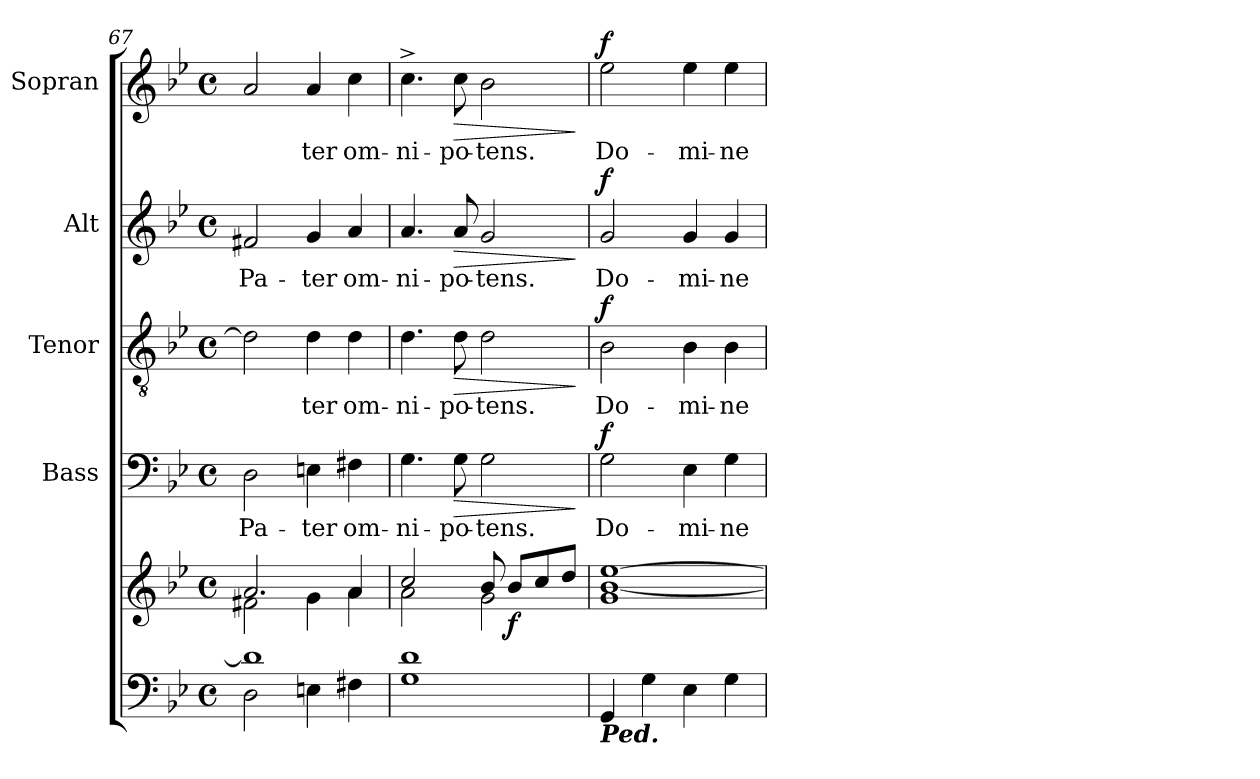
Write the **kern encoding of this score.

**kern	**kern	**dynam	**kern	**text	**dynam	**kern	**text	**dynam	**kern	**text	**dynam	**kern	**text	**dynam
*part5	*part5	*part5	*part4	*part4	*part4	*part3	*part3	*part3	*part2	*part2	*part2	*part1	*part1	*part1
*staff6	*staff5	*staff5/6	*staff4	*staff4	*staff4	*staff3	*staff3	*staff3	*staff2	*staff2	*staff2	*staff1	*staff1	*staff1
*	*	*	*I"Bass	*	*	*I"Tenor	*	*	*I"Alt	*	*	*I"Sopran	*	*
*	*	*	*I'B.	*	*	*I'T.	*	*	*I'A.	*	*	*I'S.	*	*
*clefF4	*clefG2	*	*clefF4	*	*	*clefGv2	*	*	*clefG2	*	*	*clefG2	*	*
*k[b-e-]	*k[b-e-]	*	*k[b-e-]	*	*	*k[b-e-]	*	*	*k[b-e-]	*	*	*k[b-e-]	*	*
*B-:	*B-:	*	*B-:	*	*	*B-:	*	*	*B-:	*	*	*B-:	*	*
*M4/4	*M4/4	*	*M4/4	*	*	*M4/4	*	*	*M4/4	*	*	*M4/4	*	*
*met(c)	*met(c)	*	*met(c)	*	*	*met(c)	*	*	*met(c)	*	*	*met(c)	*	*
=67	=67	=67	=67	=67	=67	=67	=67	=67	=67	=67	=67	=67	=67	=67
*^	*^	*	*	*	*	*	*	*	*	*	*	*	*	*
!	!	!	!	!	!	!LO:LY:b	!	!	!	!	!	!LO:LY:b	!	!	!	!
1d]	2D\	2.a/	2f#X\	.	2D\	Pa-	.	2d\]	.	.	2f#X/	Pa-	.	2a/	.	.
!	!	!	!	!	!	!LO:LY:b	!	!	!LO:LY:b	!	!	!LO:LY:b	!	!	!LO:LY:b	!
.	4En\	.	4g\	.	4En\	-ter	.	4d\	-ter	.	4g/	-ter	.	4a/	-ter	.
!	!	!	!	!	!	!LO:LY:b	!	!	!LO:LY:b	!	!	!LO:LY:b	!	!	!LO:LY:b	!
.	4F#X\	4a/	4a\	.	4F#X\	om-	.	4d\	om-	.	4a/	om-	.	4cc\	om-	.
!!LO:PB:g=z
=68	=68	=68	=68	=68	=68	=68	=68	=68	=68	=68	=68	=68	=68	=68	=68	=68
!	!	!	!	!	!	!LO:LY:b	!	!	!LO:LY:b	!	!	!LO:LY:b	!	!	!LO:LY:b	!
*v	*v	*	*	*	*	*	*	*	*	*	*	*	*	*	*	*
1G 1d	2cc/	2a\	.	4.G\	-ni-	.	4.d\	-ni-	.	4.a/	-ni-	.	4.cc^>\	-ni-	.
!	!	!	!	!	!LO:LY:b	!LO:HP:b	!	!LO:LY:b	!LO:HP:b	!	!LO:LY:b	!LO:HP:b	!	!LO:LY:b	!LO:HP:b
.	.	.	.	8G\	-po-	>	8d\	-po-	>	8a/	-po-	>	8cc\	-po-	>
!	!	!	!	!	!LO:LY:b	!	!	!LO:LY:b	!	!	!LO:LY:b	!	!	!LO:LY:b	!
.	8b-/	2g\	.	2G\	-tens.	.	2d\	-tens.	.	2g/	-tens.	.	2b-\	-tens.	.
!	!	!	!LO:DY:b	!	!	!	!	!	!	!	!	!	!	!	!
.	8b-/L	.	f	.	.	.	.	.	.	.	.	.	.	.	.
.	8cc/	.	.	.	.	.	.	.	.	.	.	.	.	.	.
.	8dd/J	.	.	.	.	.	.	.	.	.	.	.	.	.	.
*	*v	*v	*	*	*	*	*	*	*	*	*	*	*	*	*
.	.	.	.	.	]	.	.	]	.	.	]	.	.	]
=69	=69	=69	=69	=69	=69	=69	=69	=69	=69	=69	=69	=69	=69	=69
*	*^	*	*	*	*	*	*	*	*	*	*	*	*	*
!LO:TX:b:Bi:t=Ped.	!	!	!	!	!	!	!	!	!	!	!	!	!	!	!
!	!	!	!	!	!LO:LY:b	!LO:DY:a	!	!LO:LY:b	!LO:DY:a	!	!LO:LY:b	!LO:DY:a	!	!LO:LY:b	!LO:DY:a
4GG/	[>1ee-	1g [<1b-	.	2G\	Do-	f	2B-\	Do-	f	2g/	Do-	f	2ee-\	Do-	f
4G\	.	.	.	.	.	.	.	.	.	.	.	.	.	.	.
!	!	!	!	!	!LO:LY:b	!	!	!LO:LY:b	!	!	!LO:LY:b	!	!	!LO:LY:b	!
4E-\	.	.	.	4E-\	-mi-	.	4B-\	-mi-	.	4g/	-mi-	.	4ee-\	-mi-	.
!	!	!	!	!	!LO:LY:b	!	!	!LO:LY:b	!	!	!LO:LY:b	!	!	!LO:LY:b	!
4G\	.	.	.	4G\	-ne	.	4B-\	-ne	.	4g/	-ne	.	4ee-\	-ne	.
*	*v	*v	*	*	*	*	*	*	*	*	*	*	*	*	*
=	=	=	=	=	=	=	=	=	=	=	=	=	=	=
*-	*-	*-	*-	*-	*-	*-	*-	*-	*-	*-	*-	*-	*-	*-
